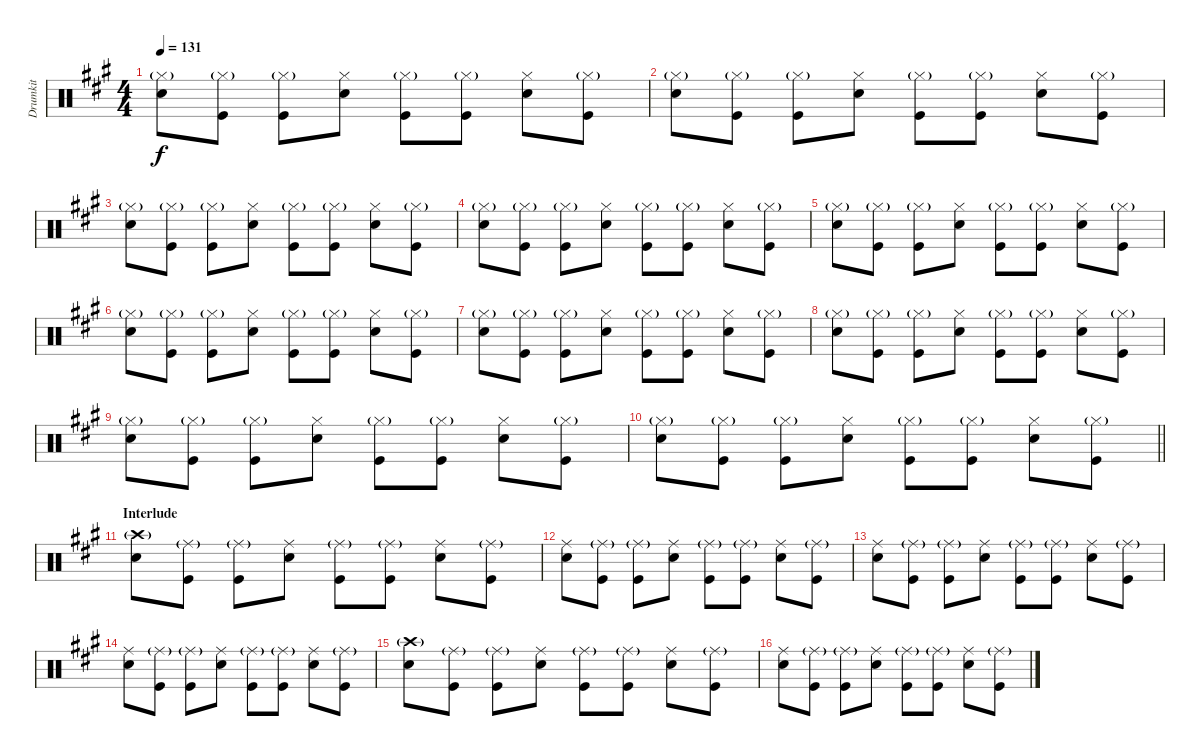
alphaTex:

\track ("Drumkit" "Drumkit") {instrument percussion}
\staff {score}
\articulation defaults
\ts (4 4)
\tempo 131
\clef neutral
\ks a
("Hi-Hat (closed)"{g} "Snare (hit) 2").8{dy f} ("Hi-Hat (closed)"{g} "Kick (hit)").8 ("Hi-Hat (closed)"{g} "Kick (hit)").8 ("Hi-Hat (closed)" "Snare (hit) 2").8 ("Hi-Hat (closed)"{g} "Kick (hit)").8 ("Hi-Hat (closed)"{g} "Kick (hit)").8 ("Hi-Hat (closed)" "Snare (hit) 2").8 ("Hi-Hat (closed)"{g} "Kick (hit)").8 |
("Hi-Hat (closed)"{g} "Snare (hit) 2").8 ("Hi-Hat (closed)"{g} "Kick (hit)").8 ("Hi-Hat (closed)"{g} "Kick (hit)").8 ("Hi-Hat (closed)" "Snare (hit) 2").8 ("Hi-Hat (closed)"{g} "Kick (hit)").8 ("Hi-Hat (closed)"{g} "Kick (hit)").8 ("Hi-Hat (closed)" "Snare (hit) 2").8 ("Hi-Hat (closed)"{g} "Kick (hit)").8 |
("Hi-Hat (closed)"{g} "Snare (hit) 2").8 ("Hi-Hat (closed)"{g} "Kick (hit)").8 ("Hi-Hat (closed)"{g} "Kick (hit)").8 ("Hi-Hat (closed)" "Snare (hit) 2").8 ("Hi-Hat (closed)"{g} "Kick (hit)").8 ("Hi-Hat (closed)"{g} "Kick (hit)").8 ("Hi-Hat (closed)" "Snare (hit) 2").8 ("Hi-Hat (closed)"{g} "Kick (hit)").8 |
("Hi-Hat (closed)"{g} "Snare (hit) 2").8 ("Hi-Hat (closed)"{g} "Kick (hit)").8 ("Hi-Hat (closed)"{g} "Kick (hit)").8 ("Hi-Hat (closed)" "Snare (hit) 2").8 ("Hi-Hat (closed)"{g} "Kick (hit)").8 ("Hi-Hat (closed)"{g} "Kick (hit)").8 ("Hi-Hat (closed)" "Snare (hit) 2").8 ("Hi-Hat (closed)"{g} "Kick (hit)").8 |
("Hi-Hat (closed)"{g} "Snare (hit) 2").8 ("Hi-Hat (closed)"{g} "Kick (hit)").8 ("Hi-Hat (closed)"{g} "Kick (hit)").8 ("Hi-Hat (closed)" "Snare (hit) 2").8 ("Hi-Hat (closed)"{g} "Kick (hit)").8 ("Hi-Hat (closed)"{g} "Kick (hit)").8 ("Hi-Hat (closed)" "Snare (hit) 2").8 ("Hi-Hat (closed)"{g} "Kick (hit)").8 |
("Hi-Hat (closed)"{g} "Snare (hit) 2").8 ("Hi-Hat (closed)"{g} "Kick (hit)").8 ("Hi-Hat (closed)"{g} "Kick (hit)").8 ("Hi-Hat (closed)" "Snare (hit) 2").8 ("Hi-Hat (closed)"{g} "Kick (hit)").8 ("Hi-Hat (closed)"{g} "Kick (hit)").8 ("Hi-Hat (closed)" "Snare (hit) 2").8 ("Hi-Hat (closed)"{g} "Kick (hit)").8 |
("Hi-Hat (closed)"{g} "Snare (hit) 2").8 ("Hi-Hat (closed)"{g} "Kick (hit)").8 ("Hi-Hat (closed)"{g} "Kick (hit)").8 ("Hi-Hat (closed)" "Snare (hit) 2").8 ("Hi-Hat (closed)"{g} "Kick (hit)").8 ("Hi-Hat (closed)"{g} "Kick (hit)").8 ("Hi-Hat (closed)" "Snare (hit) 2").8 ("Hi-Hat (closed)"{g} "Kick (hit)").8 |
("Hi-Hat (closed)"{g} "Snare (hit) 2").8 ("Hi-Hat (closed)"{g} "Kick (hit)").8 ("Hi-Hat (closed)"{g} "Kick (hit)").8 ("Hi-Hat (closed)" "Snare (hit) 2").8 ("Hi-Hat (closed)"{g} "Kick (hit)").8 ("Hi-Hat (closed)"{g} "Kick (hit)").8 ("Hi-Hat (closed)" "Snare (hit) 2").8 ("Hi-Hat (closed)"{g} "Kick (hit)").8 |
("Hi-Hat (closed)"{g} "Snare (hit) 2").8 ("Hi-Hat (closed)"{g} "Kick (hit)").8 ("Hi-Hat (closed)"{g} "Kick (hit)").8 ("Hi-Hat (closed)" "Snare (hit) 2").8 ("Hi-Hat (closed)"{g} "Kick (hit)").8 ("Hi-Hat (closed)"{g} "Kick (hit)").8 ("Hi-Hat (closed)" "Snare (hit) 2").8 ("Hi-Hat (closed)"{g} "Kick (hit)").8 |
\barLineRight lightlight
("Hi-Hat (closed)"{g} "Snare (hit) 2").8 ("Hi-Hat (closed)"{g} "Kick (hit)").8 ("Hi-Hat (closed)"{g} "Kick (hit)").8 ("Hi-Hat (closed)" "Snare (hit) 2").8 ("Hi-Hat (closed)"{g} "Kick (hit)").8 ("Hi-Hat (closed)"{g} "Kick (hit)").8 ("Hi-Hat (closed)" "Snare (hit) 2").8 ("Hi-Hat (closed)"{g} "Kick (hit)").8 |
\section ("" "Interlude")
("Crash high (hit)"{g} "Snare (hit) 2").8 ("Ride (middle)"{g} "Kick (hit)").8 ("Ride (middle)"{g} "Kick (hit)").8 ("Ride (middle)" "Snare (hit) 2").8 ("Ride (middle)"{g} "Kick (hit)").8 ("Ride (middle)"{g} "Kick (hit)").8 ("Ride (middle)" "Snare (hit) 2").8 ("Ride (middle)"{g} "Kick (hit)").8 |
("Ride (middle)" "Snare (hit) 2").8 ("Ride (middle)"{g} "Kick (hit)").8 ("Ride (middle)"{g} "Kick (hit)").8 ("Ride (middle)" "Snare (hit) 2").8 ("Ride (middle)"{g} "Kick (hit)").8 ("Ride (middle)"{g} "Kick (hit)").8 ("Ride (middle)" "Snare (hit) 2").8 ("Ride (middle)"{g} "Kick (hit)").8 |
("Ride (middle)" "Snare (hit) 2").8 ("Ride (middle)"{g} "Kick (hit)").8 ("Ride (middle)"{g} "Kick (hit)").8 ("Ride (middle)" "Snare (hit) 2").8 ("Ride (middle)"{g} "Kick (hit)").8 ("Ride (middle)"{g} "Kick (hit)").8 ("Ride (middle)" "Snare (hit) 2").8 ("Ride (middle)"{g} "Kick (hit)").8 |
("Ride (middle)" "Snare (hit) 2").8 ("Ride (middle)"{g} "Kick (hit)").8 ("Ride (middle)"{g} "Kick (hit)").8 ("Ride (middle)" "Snare (hit) 2").8 ("Ride (middle)"{g} "Kick (hit)").8 ("Ride (middle)"{g} "Kick (hit)").8 ("Ride (middle)" "Snare (hit) 2").8 ("Ride (middle)"{g} "Kick (hit)").8 |
("Crash high (hit)"{g} "Snare (hit) 2").8 ("Ride (middle)"{g} "Kick (hit)").8 ("Ride (middle)"{g} "Kick (hit)").8 ("Ride (middle)" "Snare (hit) 2").8 ("Ride (middle)"{g} "Kick (hit)").8 ("Ride (middle)"{g} "Kick (hit)").8 ("Ride (middle)" "Snare (hit) 2").8 ("Ride (middle)"{g} "Kick (hit)").8 |
("Ride (middle)" "Snare (hit) 2").8 ("Ride (middle)"{g} "Kick (hit)").8 ("Ride (middle)"{g} "Kick (hit)").8 ("Ride (middle)" "Snare (hit) 2").8 ("Ride (middle)"{g} "Kick (hit)").8 ("Ride (middle)"{g} "Kick (hit)").8 ("Ride (middle)" "Snare (hit) 2").8 ("Ride (middle)"{g} "Kick (hit)").8
